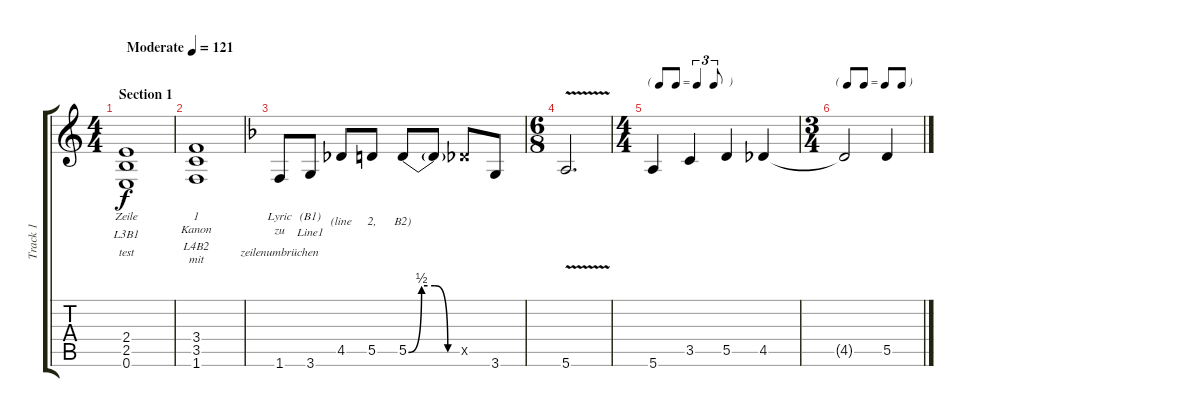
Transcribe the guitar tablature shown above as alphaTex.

\track ("Track 1" "Track 1") {instrument distortionguitar}
\staff {score tabs}
\tuning (E4 B3 G3 D3 A2 E2) {hide}
\ts (4 4)
\section ("" "Section 1")
\tempo (121 "Moderate")
\clef g2
\ks c
(2.4 2.5 0.6).1{lyrics (0 "Zeile") lyrics (1 "") lyrics (2 "L3B1") lyrics (3 "") lyrics (4 "test") dy f instrument distortionguitar} |
(3.4 3.5 1.6).1{lyrics (0 "1") lyrics (1 "Kanon") lyrics (2 "") lyrics (3 "L4B2") lyrics (4 "mit")} |
\ks dminor
1.6.8{lyrics (0 "Lyric") lyrics (1 "zu") lyrics (2 "") lyrics (3 "") lyrics (4 "zeilenumbrüchen")} 3.6.8{lyrics (0 "(B1)") lyrics (1 "Line1") lyrics (2 "") lyrics (3 "") lyrics (4 "")} 4.5.8{lyrics (0 "") lyrics (1 "(line") lyrics (2 "") lyrics (3 "") lyrics (4 "")} 5.5.8{lyrics (0 "") lyrics (1 "2,") lyrics (2 "") lyrics (3 "") lyrics (4 "")} 5.5{be (custom 0 0 15 2 30 2 45 0 60 0)}.8{lyrics (0 "") lyrics (1 "B2)") lyrics (2 "") lyrics (3 "") lyrics (4 "")} 5.5{t}.8 4.5{x}.8 3.6.8 |
\ts (6 8)
5.6{v}.2{d} |
\ts (4 4)
\tf triplet8th
5.6.4 3.5.4 5.5.4 4.5.4 |
\ts (3 4)
\tf none
4.5{t}.2 5.5.4
